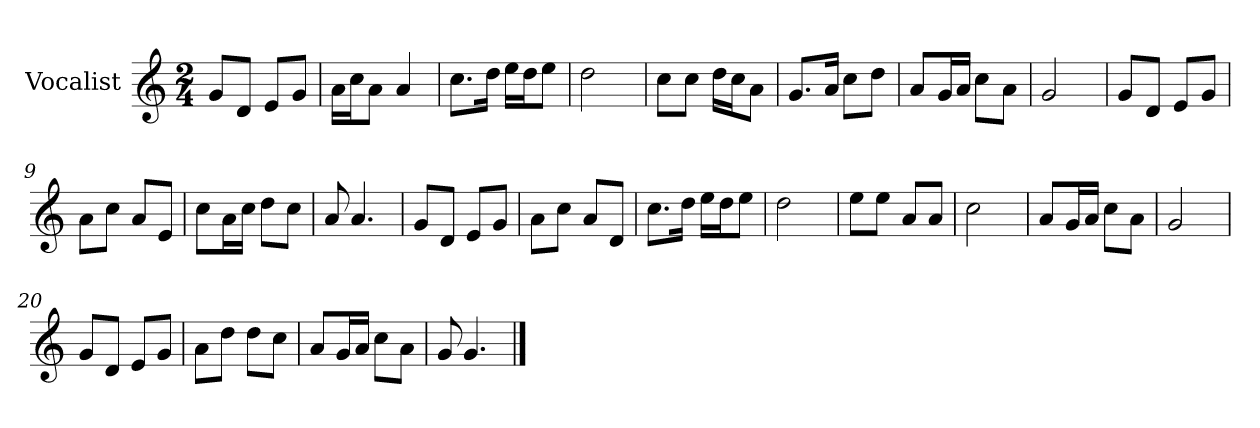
**kern
*part1
*staff1
*I"Vocalist
*k[]
*C:
*M2/4
=
8gL
8dJ
8eL
8gJ
=1
16aLL
16ccJ
8aJ
4a
=2
8.ccL
16ddJk
16eeLL
16ddJ
8eeJ
=3
2dd
=4
8ccL
8ccJ
16ddLL
16ccJ
8aJ
=5
8.gL
16aJk
8ccL
8ddJ
=6
8aL
16gL
16aJJ
8ccL
8aJ
=7
2g
=8
8gL
8dJ
8eL
8gJ
=9
8aL
8ccJ
8aL
8eJ
=10
8ccL
16aL
16ccJJ
8ddL
8ccJ
=11
8a
4.a
=12
8gL
8dJ
8eL
8gJ
=13
8aL
8ccJ
8aL
8dJ
=14
8.ccL
16ddJk
16eeLL
16ddJ
8eeJ
=15
2dd
=16
8eeL
8eeJ
8aL
8aJ
=17
2cc
=18
8aL
16gL
16aJJ
8ccL
8aJ
=19
2g
=20
8gL
8dJ
8eL
8gJ
=21
8aL
8ddJ
8ddL
8ccJ
=22
8aL
16gL
16aJJ
8ccL
8aJ
=23
8g
4.g
==
*-
